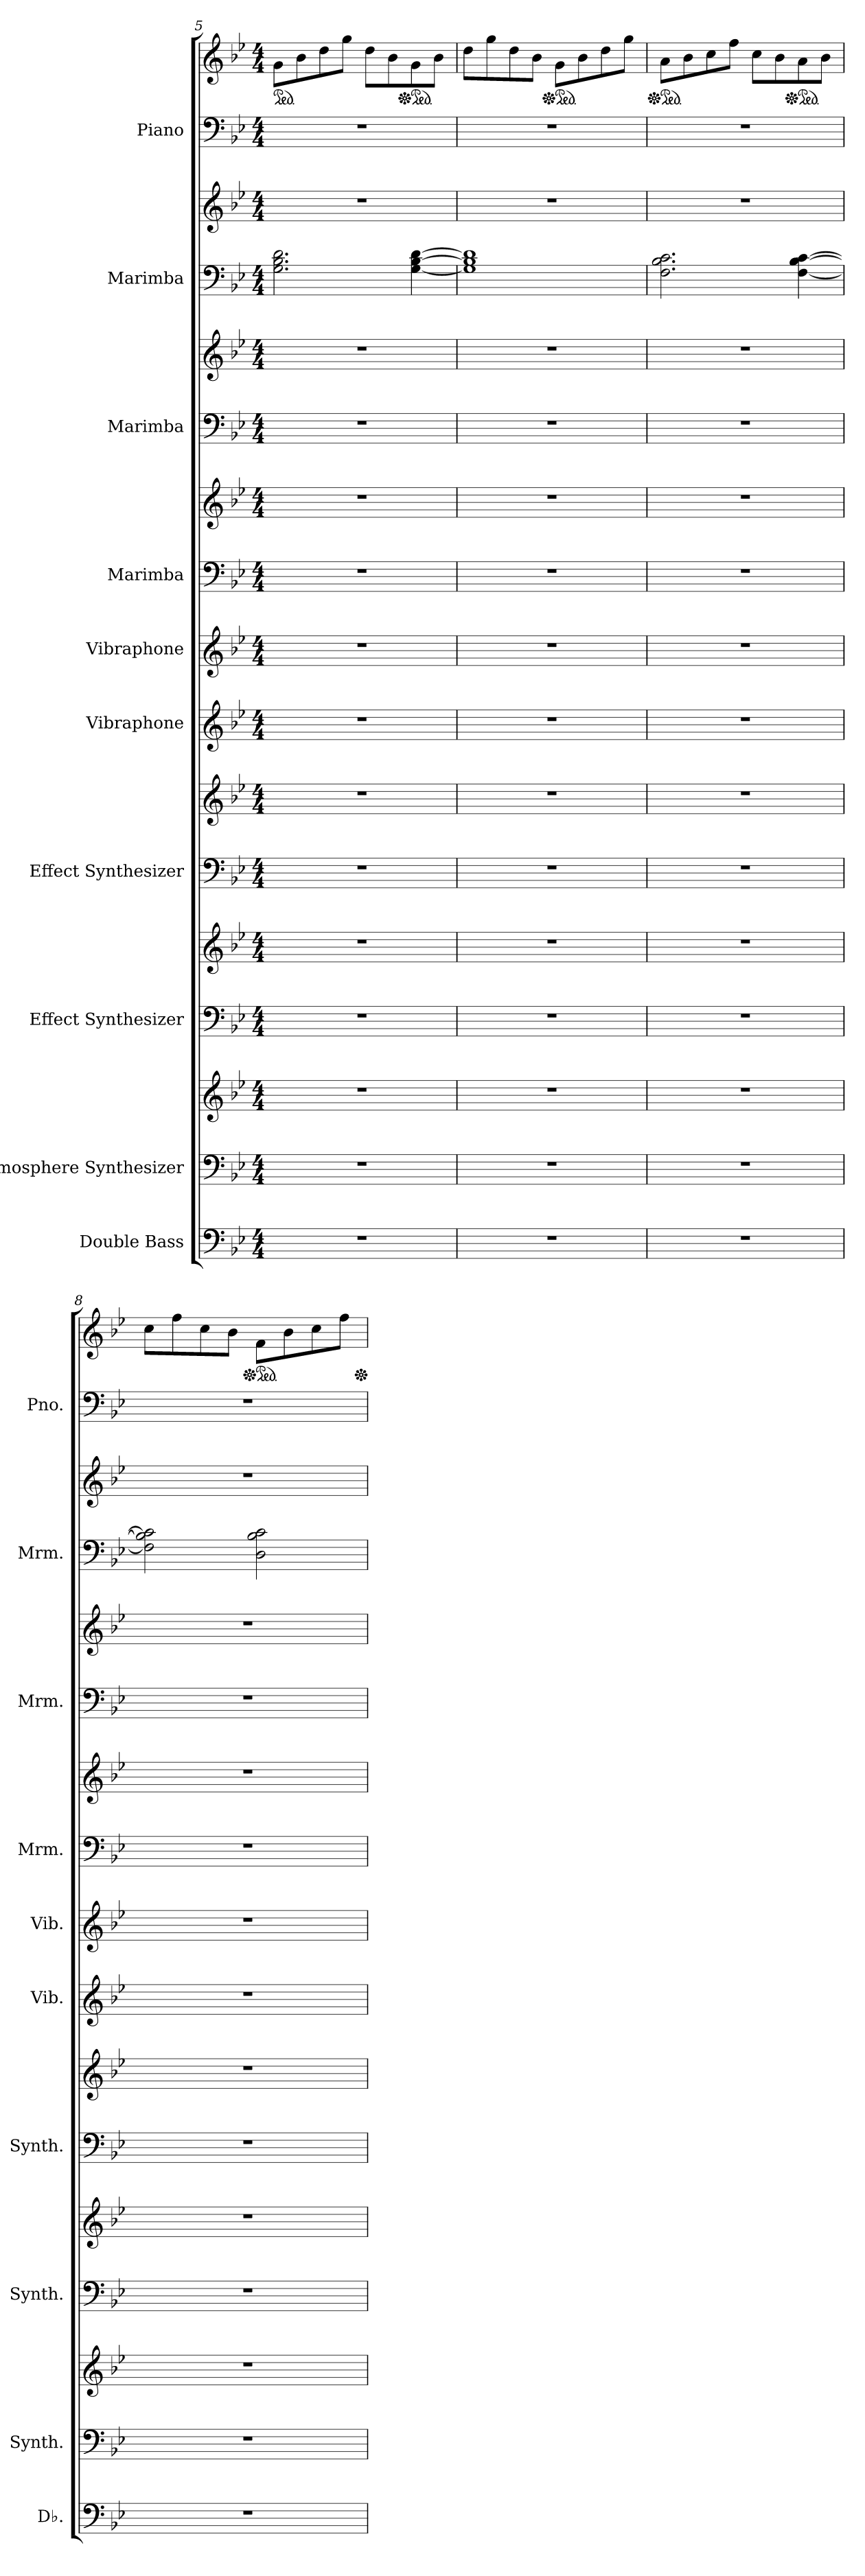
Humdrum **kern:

**kern	**kern	**kern	**kern	**kern	**kern	**kern	**kern	**kern	**kern	**kern	**kern	**kern	**kern	**kern	**kern	**kern
*part10	*part9	*part9	*part8	*part8	*part7	*part7	*part6	*part5	*part4	*part4	*part3	*part3	*part2	*part2	*part1	*part1
*staff17	*staff16	*staff15	*staff14	*staff13	*staff12	*staff11	*staff10	*staff9	*staff8	*staff7	*staff6	*staff5	*staff4	*staff3	*staff2	*staff1
*I"Double Bass	*I"Atmosphere Synthesizer	*	*I"Effect Synthesizer	*	*I"Effect Synthesizer	*	*I"Vibraphone	*I"Vibraphone	*I"Marimba	*	*I"Marimba	*	*I"Marimba	*	*I"Piano	*
*I'Db.	*I'Synth.	*	*I'Synth.	*	*I'Synth.	*	*I'Vib.	*I'Vib.	*I'Mrm.	*	*I'Mrm.	*	*I'Mrm.	*	*I'Pno.	*
*clefF4	*clefF4	*clefG2	*clefF4	*clefG2	*clefF4	*clefG2	*clefG2	*clefG2	*clefF4	*clefG2	*clefF4	*clefG2	*clefF4	*clefG2	*clefF4	*clefG2
*ITrd7c12	*	*	*	*	*	*	*	*	*	*	*	*	*	*	*	*
*k[b-e-]	*k[b-e-]	*k[b-e-]	*k[b-e-]	*k[b-e-]	*k[b-e-]	*k[b-e-]	*k[b-e-]	*k[b-e-]	*k[b-e-]	*k[b-e-]	*k[b-e-]	*k[b-e-]	*k[b-e-]	*k[b-e-]	*k[b-e-]	*k[b-e-]
*M4/4	*M4/4	*M4/4	*M4/4	*M4/4	*M4/4	*M4/4	*M4/4	*M4/4	*M4/4	*M4/4	*M4/4	*M4/4	*M4/4	*M4/4	*M4/4	*M4/4
*	*	*	*	*	*	*	*	*	*	*	*	*	*	*	*	*ped
=5	=5	=5	=5	=5	=5	=5	=5	=5	=5	=5	=5	=5	=5	=5	=5	=5
1r	1r	1r	1r	1r	1r	1r	1r	1r	1r	1r	1r	1r	2.G\ 2.B-\ 2.d\	1r	1r	8g\L
.	.	.	.	.	.	.	.	.	.	.	.	.	.	.	.	8b-\
.	.	.	.	.	.	.	.	.	.	.	.	.	.	.	.	8dd\
.	.	.	.	.	.	.	.	.	.	.	.	.	.	.	.	8gg\J
.	.	.	.	.	.	.	.	.	.	.	.	.	.	.	.	8dd\L
.	.	.	.	.	.	.	.	.	.	.	.	.	.	.	.	8b-\
*	*	*	*	*	*	*	*	*	*	*	*	*	*	*	*	*Xped
*	*	*	*	*	*	*	*	*	*	*	*	*	*	*	*	*ped
.	.	.	.	.	.	.	.	.	.	.	.	.	[4G\ [4B-\ [4d\	.	.	8g\
.	.	.	.	.	.	.	.	.	.	.	.	.	.	.	.	8b-\J
!!LO:PB:g=z
=6	=6	=6	=6	=6	=6	=6	=6	=6	=6	=6	=6	=6	=6	=6	=6	=6
1r	1r	1r	1r	1r	1r	1r	1r	1r	1r	1r	1r	1r	1G] 1B-] 1d]	1r	1r	8dd\L
.	.	.	.	.	.	.	.	.	.	.	.	.	.	.	.	8gg\
.	.	.	.	.	.	.	.	.	.	.	.	.	.	.	.	8dd\
.	.	.	.	.	.	.	.	.	.	.	.	.	.	.	.	8b-\J
*	*	*	*	*	*	*	*	*	*	*	*	*	*	*	*	*Xped
*	*	*	*	*	*	*	*	*	*	*	*	*	*	*	*	*ped
.	.	.	.	.	.	.	.	.	.	.	.	.	.	.	.	8g\L
.	.	.	.	.	.	.	.	.	.	.	.	.	.	.	.	8b-\
.	.	.	.	.	.	.	.	.	.	.	.	.	.	.	.	8dd\
.	.	.	.	.	.	.	.	.	.	.	.	.	.	.	.	8gg\J
=7	=7	=7	=7	=7	=7	=7	=7	=7	=7	=7	=7	=7	=7	=7	=7	=7
*	*	*	*	*	*	*	*	*	*	*	*	*	*	*	*	*Xped
*	*	*	*	*	*	*	*	*	*	*	*	*	*	*	*	*ped
1r	1r	1r	1r	1r	1r	1r	1r	1r	1r	1r	1r	1r	2.F\ 2.B-\ 2.c\	1r	1r	8a\L
.	.	.	.	.	.	.	.	.	.	.	.	.	.	.	.	8b-\
.	.	.	.	.	.	.	.	.	.	.	.	.	.	.	.	8cc\
.	.	.	.	.	.	.	.	.	.	.	.	.	.	.	.	8ff\J
.	.	.	.	.	.	.	.	.	.	.	.	.	.	.	.	8cc\L
.	.	.	.	.	.	.	.	.	.	.	.	.	.	.	.	8b-\
*	*	*	*	*	*	*	*	*	*	*	*	*	*	*	*	*Xped
*	*	*	*	*	*	*	*	*	*	*	*	*	*	*	*	*ped
.	.	.	.	.	.	.	.	.	.	.	.	.	[4F\ [4B-\ [4c\	.	.	8a\
.	.	.	.	.	.	.	.	.	.	.	.	.	.	.	.	8b-\J
=8	=8	=8	=8	=8	=8	=8	=8	=8	=8	=8	=8	=8	=8	=8	=8	=8
1r	1r	1r	1r	1r	1r	1r	1r	1r	1r	1r	1r	1r	2F\] 2B-\] 2c\]	1r	1r	8cc\L
.	.	.	.	.	.	.	.	.	.	.	.	.	.	.	.	8ff\
.	.	.	.	.	.	.	.	.	.	.	.	.	.	.	.	8cc\
.	.	.	.	.	.	.	.	.	.	.	.	.	.	.	.	8b-\J
*	*	*	*	*	*	*	*	*	*	*	*	*	*	*	*	*Xped
*	*	*	*	*	*	*	*	*	*	*	*	*	*	*	*	*ped
.	.	.	.	.	.	.	.	.	.	.	.	.	2D\ 2B-\ 2c\	.	.	8f\L
.	.	.	.	.	.	.	.	.	.	.	.	.	.	.	.	8b-\
.	.	.	.	.	.	.	.	.	.	.	.	.	.	.	.	8cc\
.	.	.	.	.	.	.	.	.	.	.	.	.	.	.	.	8ff\J
*	*	*	*	*	*	*	*	*	*	*	*	*	*	*	*	*Xped
=	=	=	=	=	=	=	=	=	=	=	=	=	=	=	=	=
*-	*-	*-	*-	*-	*-	*-	*-	*-	*-	*-	*-	*-	*-	*-	*-	*-
